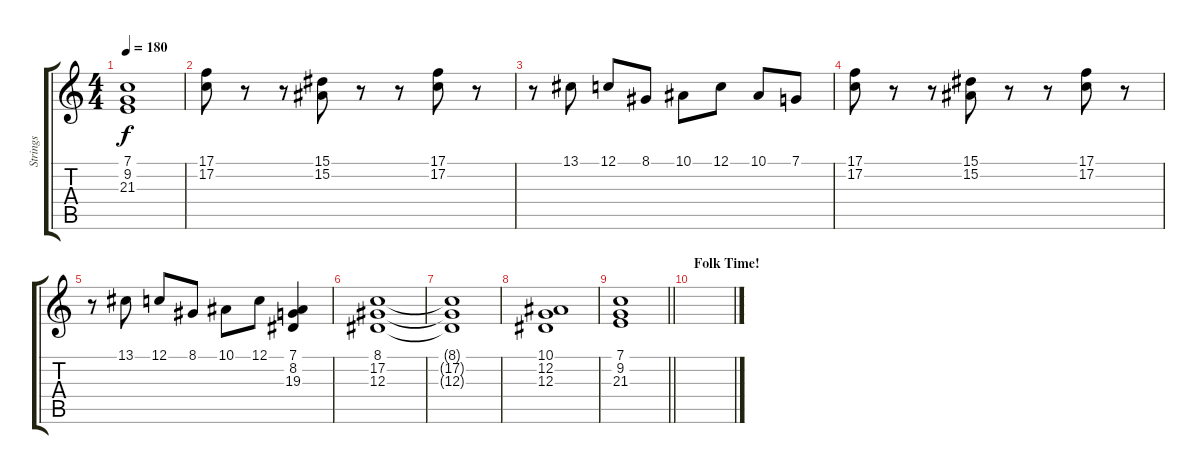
\track ("Strings" "Strings") {instrument stringensemble1}
\staff {score tabs}
\tuning (C4 G3 Eb3 Bb2 F2 C2) {hide}
\ts (4 4)
\tempo 180
\clef g2
\ks c
(7.1 9.2 21.3).1{dy f} |
(17.1 17.2).8 r.8 r.8 (15.1 15.2).8 r.8 r.8 (17.1 17.2).8 r.8 |
r.8 13.1.8 12.1.8 8.1.8 10.1.8 12.1.8 10.1.8 7.1.8 |
(17.1 17.2).8 r.8 r.8 (15.1 15.2).8 r.8 r.8 (17.1 17.2).8 r.8 |
r.8 13.1.8 12.1.8 8.1.8 10.1.8 12.1.8 (7.1 8.2 19.3).4 |
(8.1 17.2 12.3).1 |
(8.1{t} 17.2{t} 12.3{t}).1 |
(10.1 12.2 12.3).1 |
\barLineRight lightlight
(7.1 9.2 21.3).1 |
\section ("" "Folk Time!")
